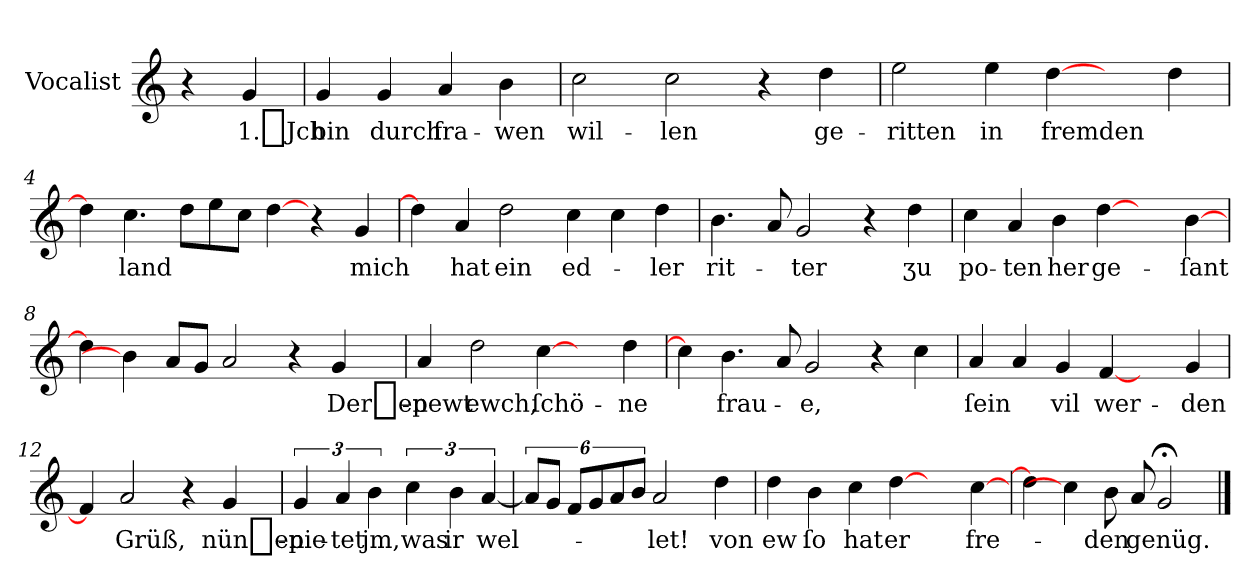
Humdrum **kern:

**kern	**text
*part1	*part1
*staff1	*staff1
*I"Vocalist	*
*k[]	*
=	=
4r	.
4g	1._Jch
=1	=1
4g	bin
4g	durch
4a	fra-
4b	-wen
=2	=2
2cc	wil-
2cc	-len
4r	.
4dd	ge-
=3	=3
2ee	-ritten
4ee	in
[4dd	fremden
4ryy	.
4dd	.
=4	=4
4dd]	.
4.cc	land
8ddL	.
8ee	.
8ccJ	.
[4dd	.
4r	.
4g	mich
=5	=5
4dd]	.
4a	hat
2dd	ein
4cc	ed-
4cc	.
4dd	-ler
=6	=6
4.b	rit-
8a	.
2g	-ter
4r	.
4dd	ʒu
=7	=7
4cc	po-
4a	-ten
4b	her
[4dd	ge-
4ryy	.
[4b	-ſant
=8	=8
4dd]	.
4b]	.
8aL	.
8gJ	.
2a	.
4r	.
4g	Der_en-
=9	=9
4a	-pewt
2dd	ewch,
[4cc	ſchö-
4ryy	.
4dd	-ne
=10	=10
4cc]	.
4.b	frau-
8a	.
2g	-e,
4r	.
4cc	.
=11	=11
4a	ſein
4a	.
4g	vil
[4f	wer-
4ryy	.
4g	-den
=12	=12
4f]	.
2a	Grüß,
4r	.
4g	nün_en-
=13	=13
6g	-pie-
6a	-tet
6b	jm,
6cc	was
6b	ir
[6a	wel-
=14	=14
12aL]	.
12gJ	.
12fL	.
12g	.
12a	.
12bJ	.
2a	-let!
4dd	von
=15	=15
4dd	ew
4b	ſo
4cc	hat
[4dd	er
4ryy	.
[4cc	fre-
=16	=16
4dd]	.
4cc]	.
8b	-den
8a	genüg.
2g;<	.
==	==
*-	*-
